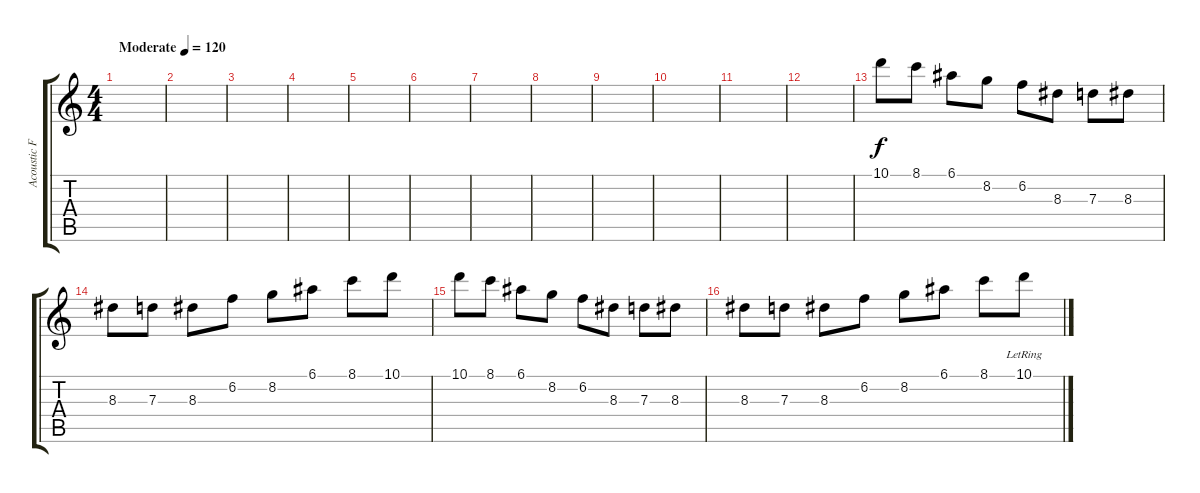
\track ("Acoustic Fills" "Acoustic F") {solo instrument electricguitarjazz}
\staff {score tabs}
\tuning (E4 B3 G3 D3 A2 E2) {hide}
\ts (4 4)
\tempo (120 "Moderate")
\clef g2
\ks c
|
|
|
|
|
|
|
|
|
|
|
|
10.1.8 8.1.8 6.1.8 8.2.8 6.2.8 8.3.8 7.3.8 8.3.8 |
8.3.8 7.3.8 8.3.8 6.2.8 8.2.8 6.1.8 8.1.8 10.1.8 |
10.1.8 8.1.8 6.1.8 8.2.8 6.2.8 8.3.8 7.3.8 8.3.8 |
8.3.8 7.3.8 8.3.8 6.2.8 8.2.8 6.1.8 8.1.8 10.1{lr}.8
